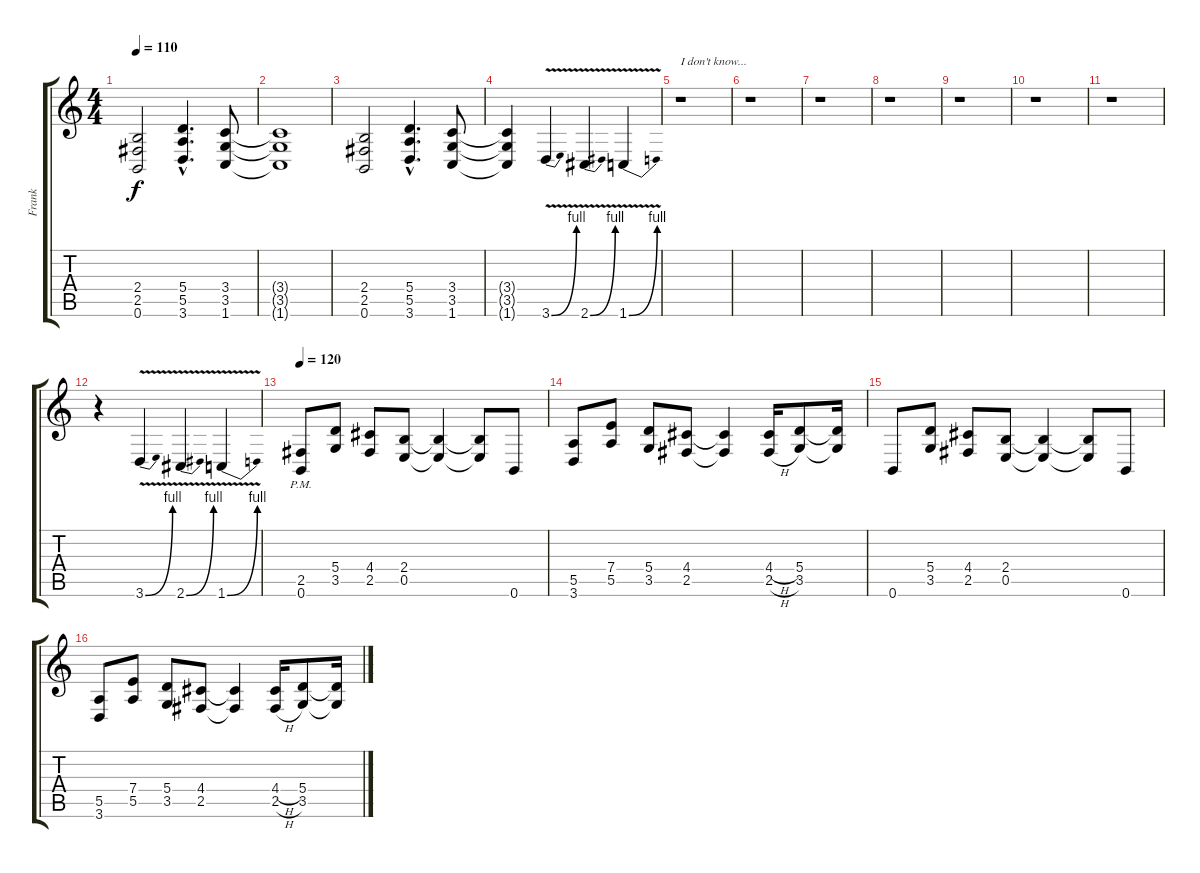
\track ("Frank" "Frank") {instrument distortionguitar}
\staff {score tabs}
\tuning (B3 Gb3 D3 A2 E2 B1) {hide}
\ts (4 4)
\tempo 110
\clef g2
\ks c
(2.4 2.5 0.6).2{dy f} (5.4{hac} 5.5{hac} 3.6{hac}).4{d} (3.4 3.5 1.6).8 |
(3.4{t} 3.5{t} 1.6{t}).1 |
(2.4 2.5 0.6).2 (5.4{hac} 5.5{hac} 3.6{hac}).4{d} (3.4 3.5 1.6).8 |
(3.4{t} 3.5{t} 1.6{t}).4 3.6{be (bend 0 0 60 4) v}.4 2.6{be (bend 0 0 60 4) v}.4 1.6{be (bend 0 0 60 4) v}.4 |
r.1{txt "I don't know..."} |
r.1 |
r.1 |
r.1 |
r.1 |
r.1 |
r.1 |
r.4 3.6{be (bend 0 0 60 4) v}.4 2.6{be (bend 0 0 60 4) v}.4 1.6{be (bend 0 0 60 4) v}.4 |
\tempo 120
(2.5{pm} 0.6{pm}).8 (5.4 3.5).8 (4.4 2.5).8 (2.4 0.5).8 (2.4{t} 0.5{t}).4 (2.4{t} 0.5{t}).8 0.6.8 |
(5.5 3.6).8 (7.4 5.5).8 (5.4 3.5).8 (4.4 2.5).8 (4.4{t} 2.5{t}).4 (4.4{h} 2.5{h}).16 (5.4 3.5).8 (5.4{t} 3.5{t}).16 |
0.6.8 (5.4 3.5).8 (4.4 2.5).8 (2.4 0.5).8 (2.4{t} 0.5{t}).4 (2.4{t} 0.5{t}).8 0.6.8 |
(5.5 3.6).8 (7.4 5.5).8 (5.4 3.5).8 (4.4 2.5).8 (4.4{t} 2.5{t}).4 (4.4{h} 2.5{h}).16 (5.4 3.5).8 (5.4{t} 3.5{t}).16
